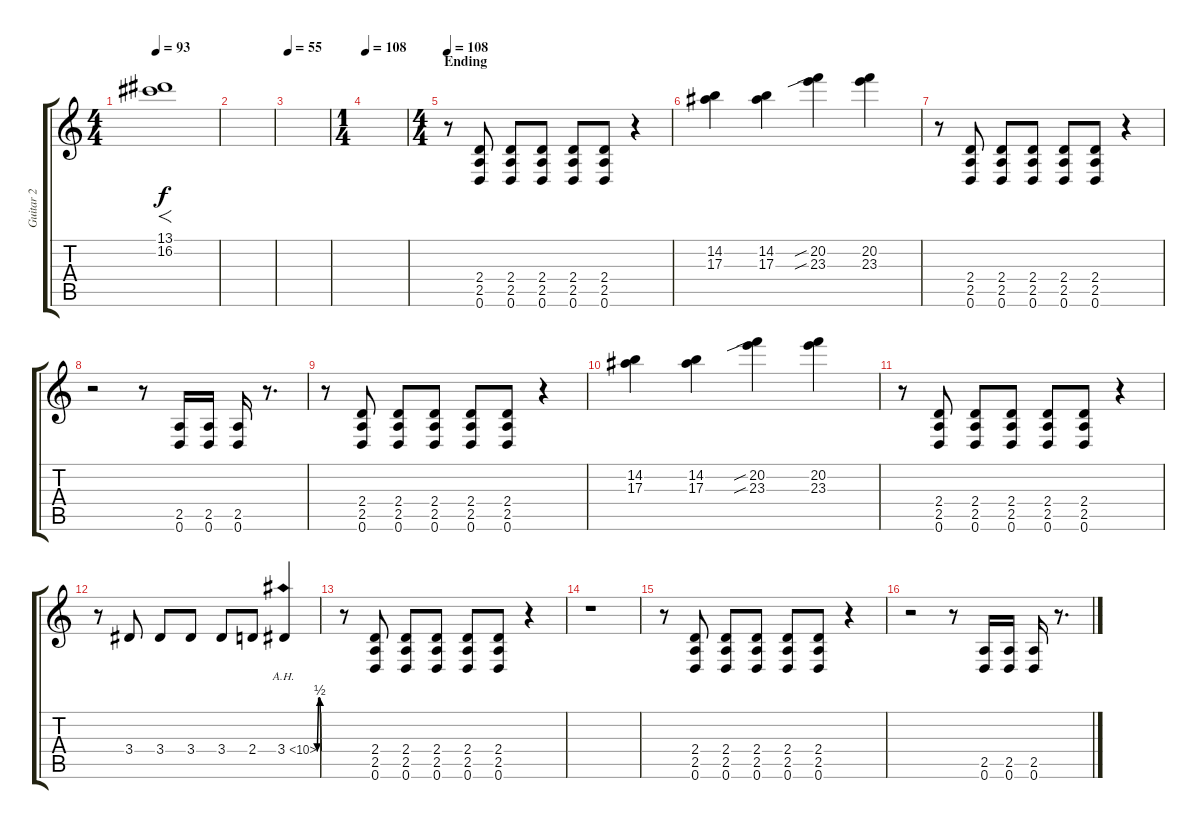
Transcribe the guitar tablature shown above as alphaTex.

\track ("Guitar 2" "Guitar 2") {instrument distortionguitar}
\staff {score tabs}
\tuning (D4 A3 F3 C3 G2 D2) {hide}
\ts (4 4)
\tempo 93
\clef g2
\ks c
(13.1 16.2).1{f dy f} |
|
\tempo 55
|
\ts (1 4)
\tempo 108
|
\ts (4 4)
\section ("" "Ending")
\tempo 108
r.8{volume 14} (2.4 2.5 0.6).8 (2.4 2.5 0.6).8 (2.4 2.5 0.6).8 (2.4 2.5 0.6).8 (2.4 2.5 0.6).8 r.4 |
(14.2 17.3).4 (14.2 17.3).4 (20.2{sib} 23.3{sib}).4 (20.2 23.3).4 |
r.8 (2.4 2.5 0.6).8 (2.4 2.5 0.6).8 (2.4 2.5 0.6).8 (2.4 2.5 0.6).8 (2.4 2.5 0.6).8 r.4 |
r.2 r.8 (2.5 0.6).16 (2.5 0.6).16 (2.5 0.6).16 r.8{d} |
r.8 (2.4 2.5 0.6).8 (2.4 2.5 0.6).8 (2.4 2.5 0.6).8 (2.4 2.5 0.6).8 (2.4 2.5 0.6).8 r.4 |
(14.2 17.3).4 (14.2 17.3).4 (20.2{sib} 23.3{sib}).4 (20.2 23.3).4 |
r.8 (2.4 2.5 0.6).8 (2.4 2.5 0.6).8 (2.4 2.5 0.6).8 (2.4 2.5 0.6).8 (2.4 2.5 0.6).8 r.4 |
r.8 3.4.8 3.4.8 3.4.8 3.4.8 2.4.8 3.4{be (custom 0 0 15 2 30 2 45 0 60 0) ah 7}.4 |
r.8 (2.4 2.5 0.6).8 (2.4 2.5 0.6).8 (2.4 2.5 0.6).8 (2.4 2.5 0.6).8 (2.4 2.5 0.6).8 r.4 |
r.1 |
r.8 (2.4 2.5 0.6).8 (2.4 2.5 0.6).8 (2.4 2.5 0.6).8 (2.4 2.5 0.6).8 (2.4 2.5 0.6).8 r.4 |
r.2 r.8 (2.5 0.6).16 (2.5 0.6).16 (2.5 0.6).16 r.8{d}
